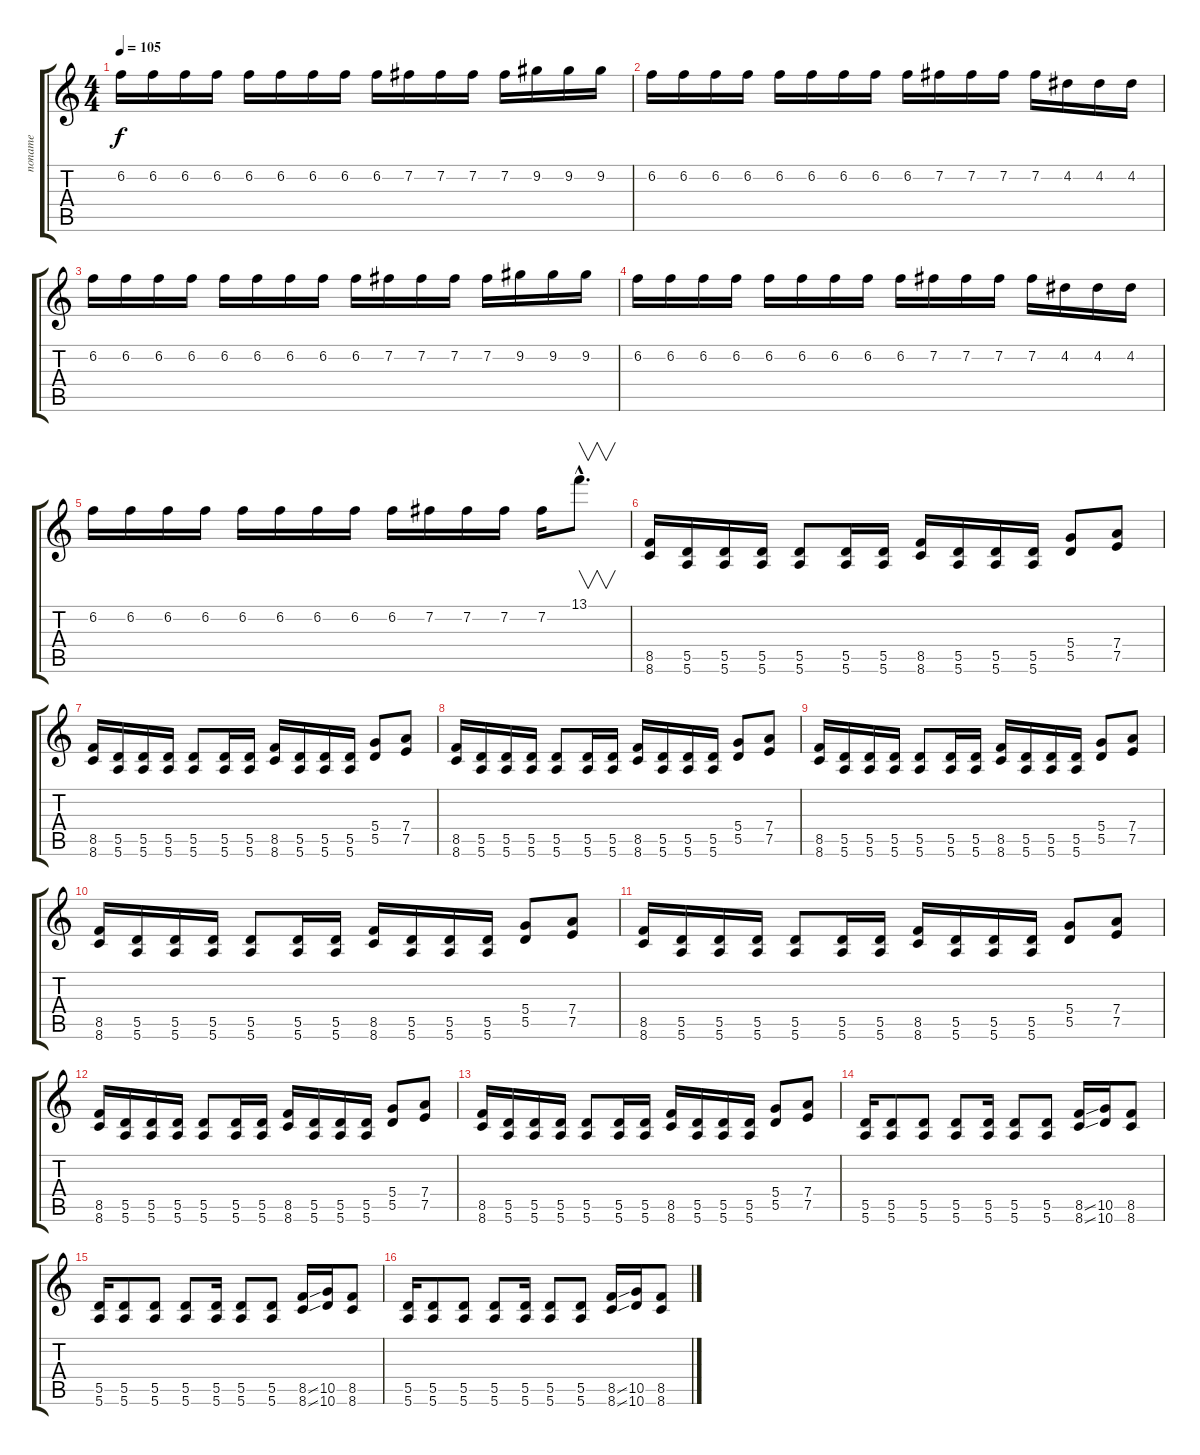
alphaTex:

\track ("noname" "noname") {instrument distortionguitar}
\staff {score tabs}
\tuning (E4 B3 G3 D3 A2 E2) {hide}
\ts (4 4)
\tempo 105
\clef g2
\ks c
6.2.16{dy f} 6.2.16 6.2.16 6.2.16 6.2.16 6.2.16 6.2.16 6.2.16 6.2.16 7.2.16 7.2.16 7.2.16 7.2.16 9.2.16 9.2.16 9.2.16 |
6.2.16 6.2.16 6.2.16 6.2.16 6.2.16 6.2.16 6.2.16 6.2.16 6.2.16 7.2.16 7.2.16 7.2.16 7.2.16 4.2.16 4.2.16 4.2.16 |
6.2.16 6.2.16 6.2.16 6.2.16 6.2.16 6.2.16 6.2.16 6.2.16 6.2.16 7.2.16 7.2.16 7.2.16 7.2.16 9.2.16 9.2.16 9.2.16 |
6.2.16 6.2.16 6.2.16 6.2.16 6.2.16 6.2.16 6.2.16 6.2.16 6.2.16 7.2.16 7.2.16 7.2.16 7.2.16 4.2.16 4.2.16 4.2.16 |
6.2.16 6.2.16 6.2.16 6.2.16 6.2.16 6.2.16 6.2.16 6.2.16 6.2.16 7.2.16 7.2.16 7.2.16 7.2.16 13.1{hac}.8{v d} |
(8.5 8.6).16 (5.5 5.6).16 (5.5 5.6).16 (5.5 5.6).16 (5.5 5.6).8 (5.5 5.6).16 (5.5 5.6).16 (8.5 8.6).16 (5.5 5.6).16 (5.5 5.6).16 (5.5 5.6).16 (5.4 5.5).8 (7.4 7.5).8 |
(8.5 8.6).16 (5.5 5.6).16 (5.5 5.6).16 (5.5 5.6).16 (5.5 5.6).8 (5.5 5.6).16 (5.5 5.6).16 (8.5 8.6).16 (5.5 5.6).16 (5.5 5.6).16 (5.5 5.6).16 (5.4 5.5).8 (7.4 7.5).8 |
(8.5 8.6).16 (5.5 5.6).16 (5.5 5.6).16 (5.5 5.6).16 (5.5 5.6).8 (5.5 5.6).16 (5.5 5.6).16 (8.5 8.6).16 (5.5 5.6).16 (5.5 5.6).16 (5.5 5.6).16 (5.4 5.5).8 (7.4 7.5).8 |
(8.5 8.6).16 (5.5 5.6).16 (5.5 5.6).16 (5.5 5.6).16 (5.5 5.6).8 (5.5 5.6).16 (5.5 5.6).16 (8.5 8.6).16 (5.5 5.6).16 (5.5 5.6).16 (5.5 5.6).16 (5.4 5.5).8 (7.4 7.5).8 |
(8.5 8.6).16 (5.5 5.6).16 (5.5 5.6).16 (5.5 5.6).16 (5.5 5.6).8 (5.5 5.6).16 (5.5 5.6).16 (8.5 8.6).16 (5.5 5.6).16 (5.5 5.6).16 (5.5 5.6).16 (5.4 5.5).8 (7.4 7.5).8 |
(8.5 8.6).16 (5.5 5.6).16 (5.5 5.6).16 (5.5 5.6).16 (5.5 5.6).8 (5.5 5.6).16 (5.5 5.6).16 (8.5 8.6).16 (5.5 5.6).16 (5.5 5.6).16 (5.5 5.6).16 (5.4 5.5).8 (7.4 7.5).8 |
(8.5 8.6).16 (5.5 5.6).16 (5.5 5.6).16 (5.5 5.6).16 (5.5 5.6).8 (5.5 5.6).16 (5.5 5.6).16 (8.5 8.6).16 (5.5 5.6).16 (5.5 5.6).16 (5.5 5.6).16 (5.4 5.5).8 (7.4 7.5).8 |
(8.5 8.6).16 (5.5 5.6).16 (5.5 5.6).16 (5.5 5.6).16 (5.5 5.6).8 (5.5 5.6).16 (5.5 5.6).16 (8.5 8.6).16 (5.5 5.6).16 (5.5 5.6).16 (5.5 5.6).16 (5.4 5.5).8 (7.4 7.5).8 |
(5.5 5.6).16 (5.5 5.6).8 (5.5 5.6).8 (5.5 5.6).8 (5.5 5.6).16 (5.5 5.6).8 (5.5 5.6).8 (8.5{ss} 8.6{ss}).16 (10.5 10.6).16 (8.5 8.6).8 |
(5.5 5.6).16 (5.5 5.6).8 (5.5 5.6).8 (5.5 5.6).8 (5.5 5.6).16 (5.5 5.6).8 (5.5 5.6).8 (8.5{ss} 8.6{ss}).16 (10.5 10.6).16 (8.5 8.6).8 |
(5.5 5.6).16 (5.5 5.6).8 (5.5 5.6).8 (5.5 5.6).8 (5.5 5.6).16 (5.5 5.6).8 (5.5 5.6).8 (8.5{ss} 8.6{ss}).16 (10.5 10.6).16 (8.5 8.6).8
